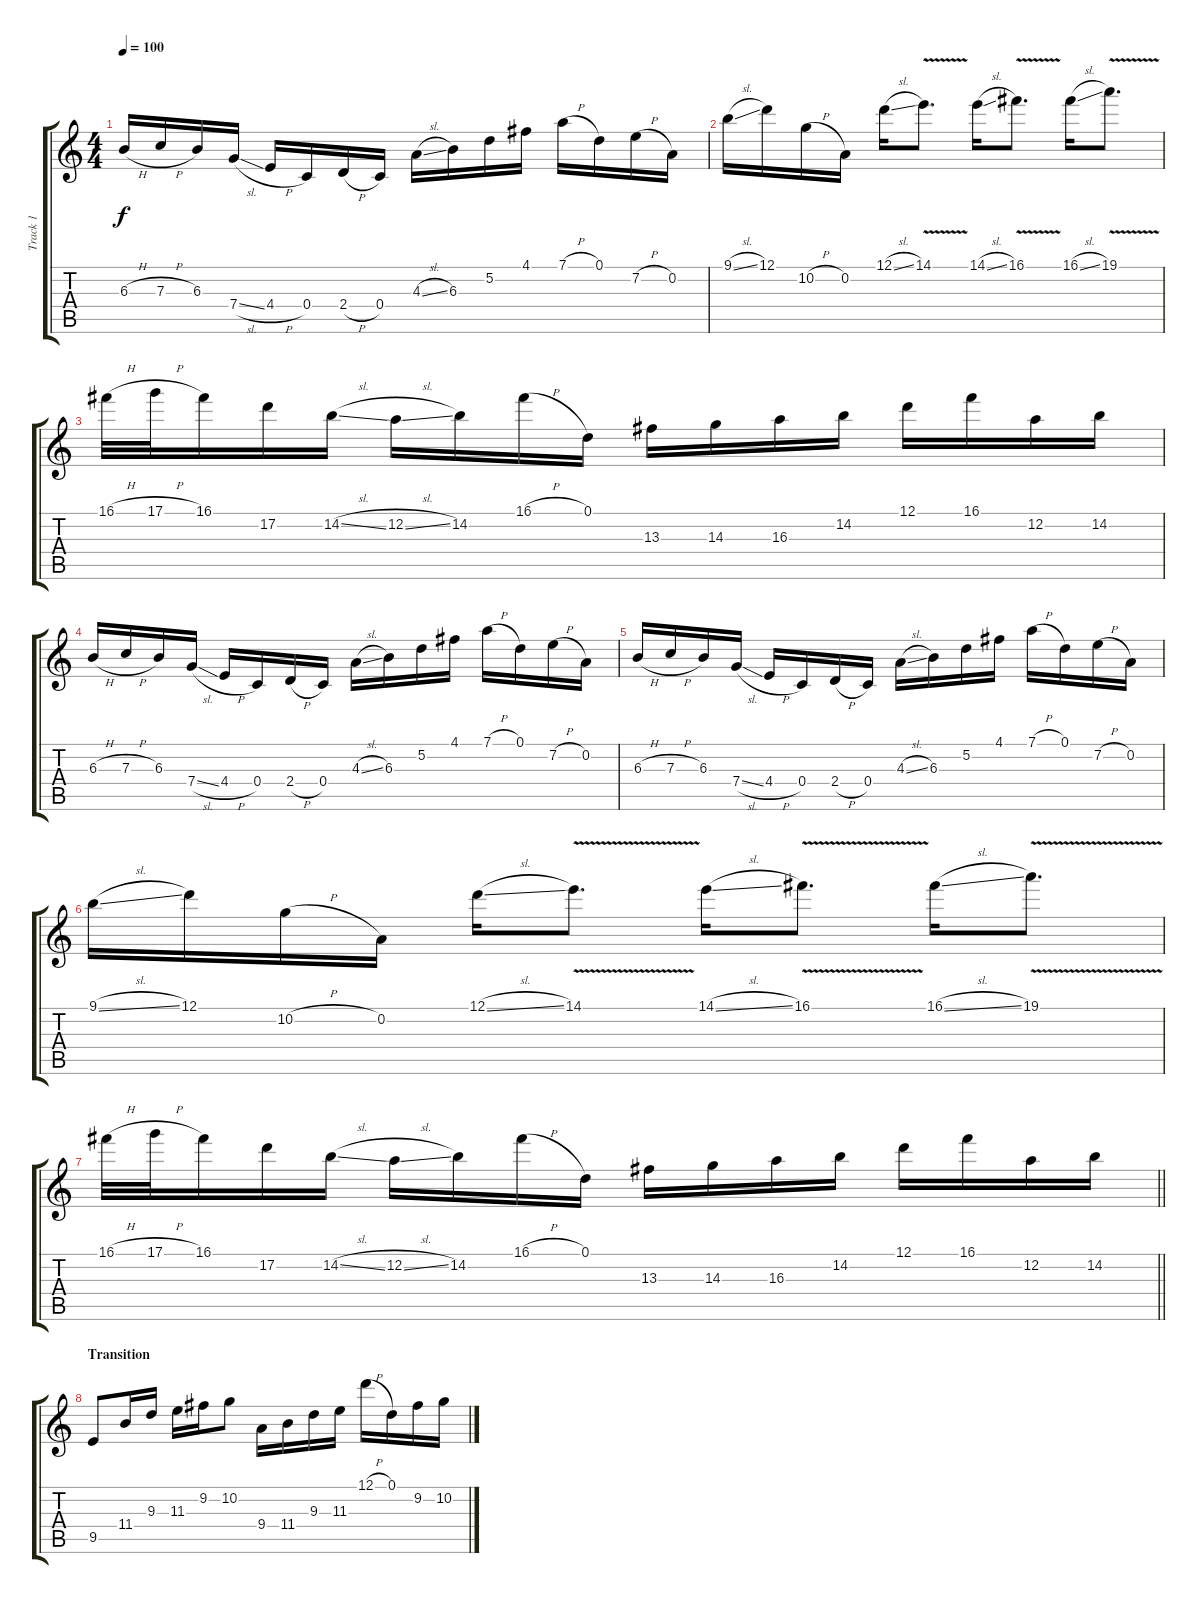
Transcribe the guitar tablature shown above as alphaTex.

\track ("Track 1" "Track 1") {instrument distortionguitar}
\staff {score tabs}
\tuning (D4 A3 F3 C3 G2 C2) {hide}
\ts (4 4)
\tempo 100
\clef g2
\ks c
6.3{h}.16{dy f} 7.3{h}.16 6.3.16 7.4{sl}.16 4.4{h}.16 0.4.16 2.4{h}.16 0.4.16 4.3{sl}.16 6.3.16 5.2.16 4.1.16 7.1{h}.16 0.1.16 7.2{h}.16 0.2.16 |
9.1{sl}.16 12.1.16 10.2{h}.16 0.2.16 12.1{sl}.16 14.1{v}.8{d} 14.1{sl}.16 16.1{v}.8{d} 16.1{sl}.16 19.1{v}.8{d} |
16.1{h}.32 17.1{h}.32 16.1.16 17.2.16 14.2{sl}.16 12.2{sl}.16 14.2.16 16.1{h}.16 0.1.16 13.3.16 14.3.16 16.3.16 14.2.16 12.1.16 16.1.16 12.2.16 14.2.16 |
6.3{h}.16 7.3{h}.16 6.3.16 7.4{sl}.16 4.4{h}.16 0.4.16 2.4{h}.16 0.4.16 4.3{sl}.16 6.3.16 5.2.16 4.1.16 7.1{h}.16 0.1.16 7.2{h}.16 0.2.16 |
6.3{h}.16 7.3{h}.16 6.3.16 7.4{sl}.16 4.4{h}.16 0.4.16 2.4{h}.16 0.4.16 4.3{sl}.16 6.3.16 5.2.16 4.1.16 7.1{h}.16 0.1.16 7.2{h}.16 0.2.16 |
9.1{sl}.16 12.1.16 10.2{h}.16 0.2.16 12.1{sl}.16 14.1{v}.8{d} 14.1{sl}.16 16.1{v}.8{d} 16.1{sl}.16 19.1{v}.8{d} |
\barLineRight lightlight
16.1{h}.32 17.1{h}.32 16.1.16 17.2.16 14.2{sl}.16 12.2{sl}.16 14.2.16 16.1{h}.16 0.1.16 13.3.16 14.3.16 16.3.16 14.2.16 12.1.16 16.1.16 12.2.16 14.2.16 |
\section ("" "Transition")
9.5.8 11.4.16 9.3.16 11.3.16 9.2.16 10.2.8 9.4.16 11.4.16 9.3.16 11.3.16 12.1{h}.16 0.1.16 9.2.16 10.2.16
